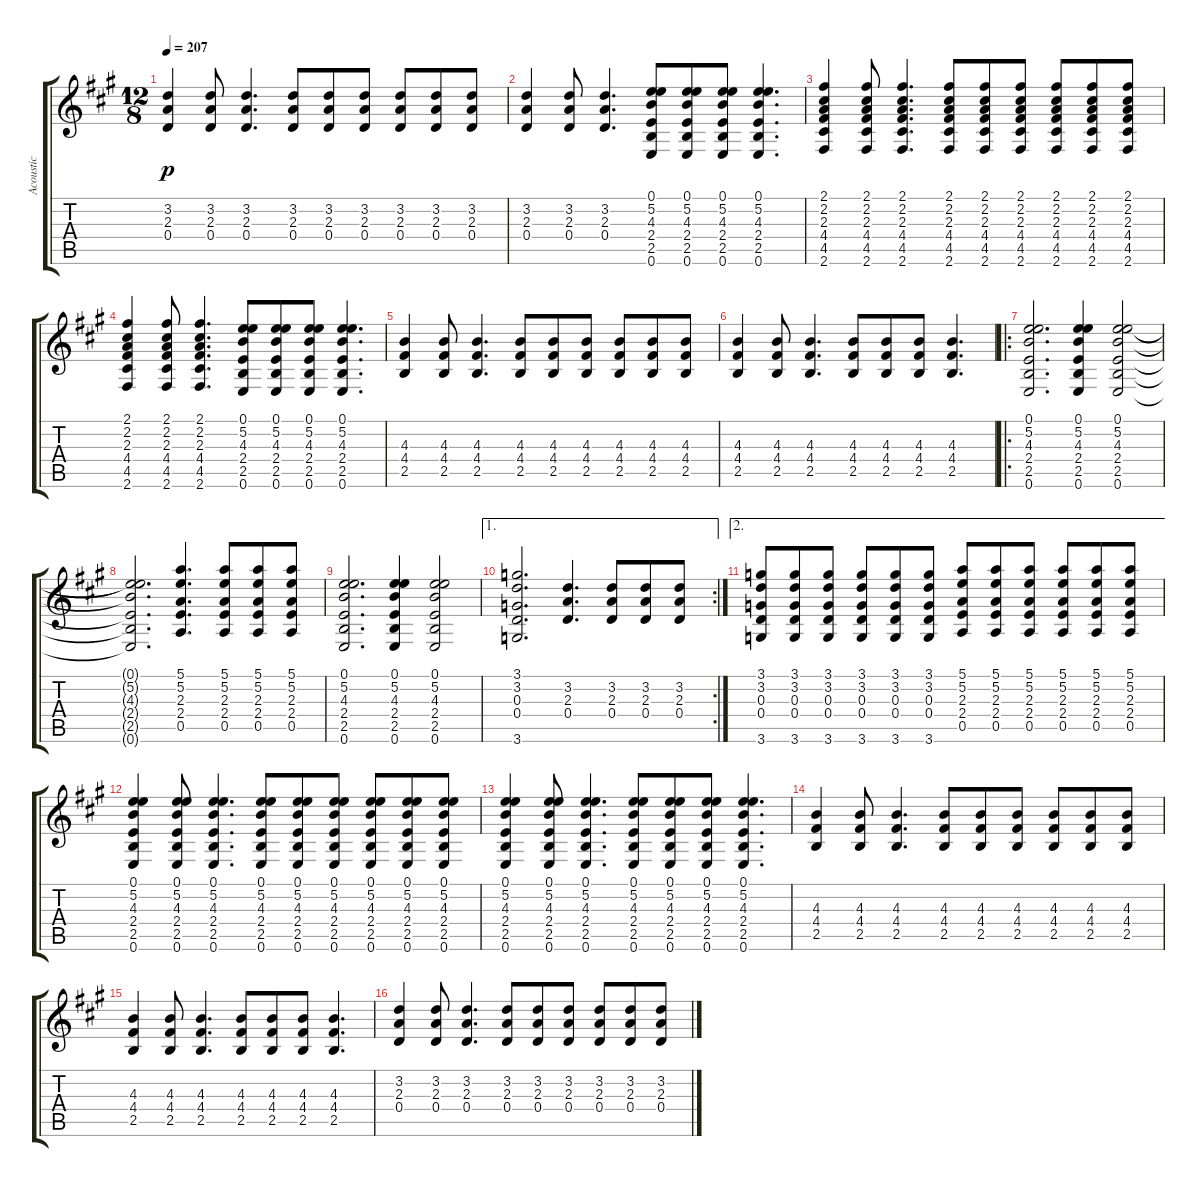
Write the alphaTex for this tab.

\track ("Acoustic" "Acoustic") {instrument acousticguitarnylon}
\staff {score tabs}
\tuning (E4 B3 G3 D3 A2 E2) {hide}
\ts (12 8)
\tempo 207
\clef g2
\ks a
(3.2 2.3 0.4).4{dy p} (3.2 2.3 0.4).8 (3.2 2.3 0.4).4{d} (3.2 2.3 0.4).8 (3.2 2.3 0.4).8 (3.2 2.3 0.4).8 (3.2 2.3 0.4).8 (3.2 2.3 0.4).8 (3.2 2.3 0.4).8 |
(3.2 2.3 0.4).4 (3.2 2.3 0.4).8 (3.2 2.3 0.4).4{d} (0.1 5.2 4.3 2.4 2.5 0.6).8 (0.1 5.2 4.3 2.4 2.5 0.6).8 (0.1 5.2 4.3 2.4 2.5 0.6).8 (0.1 5.2 4.3 2.4 2.5 0.6).4{d} |
(2.1 2.2 2.3 4.4 4.5 2.6).4 (2.1 2.2 2.3 4.4 4.5 2.6).8 (2.1 2.2 2.3 4.4 4.5 2.6).4{d} (2.1 2.2 2.3 4.4 4.5 2.6).8 (2.1 2.2 2.3 4.4 4.5 2.6).8 (2.1 2.2 2.3 4.4 4.5 2.6).8 (2.1 2.2 2.3 4.4 4.5 2.6).8 (2.1 2.2 2.3 4.4 4.5 2.6).8 (2.1 2.2 2.3 4.4 4.5 2.6).8 |
(2.1 2.2 2.3 4.4 4.5 2.6).4 (2.1 2.2 2.3 4.4 4.5 2.6).8 (2.1 2.2 2.3 4.4 4.5 2.6).4{d} (0.1 5.2 4.3 2.4 2.5 0.6).8 (0.1 5.2 4.3 2.4 2.5 0.6).8 (0.1 5.2 4.3 2.4 2.5 0.6).8 (0.1 5.2 4.3 2.4 2.5 0.6).4{d} |
(4.3 4.4 2.5).4 (4.3 4.4 2.5).8 (4.3 4.4 2.5).4{d} (4.3 4.4 2.5).8 (4.3 4.4 2.5).8 (4.3 4.4 2.5).8 (4.3 4.4 2.5).8 (4.3 4.4 2.5).8 (4.3 4.4 2.5).8 |
(4.3 4.4 2.5).4 (4.3 4.4 2.5).8 (4.3 4.4 2.5).4{d} (4.3 4.4 2.5).8 (4.3 4.4 2.5).8 (4.3 4.4 2.5).8 (4.3 4.4 2.5).4{d} |
\ro
(0.1 5.2 4.3 2.4 2.5 0.6).2{d} (0.1 5.2 4.3 2.4 2.5 0.6).4 (0.1 5.2 4.3 2.4 2.5 0.6).2 |
(0.1{t} 5.2{t} 4.3{t} 2.4{t} 2.5{t} 0.6{t}).2{d} (5.1 5.2 2.3 2.4 0.5).4{d} (5.1 5.2 2.3 2.4 0.5).8 (5.1 5.2 2.3 2.4 0.5).8 (5.1 5.2 2.3 2.4 0.5).8 |
(0.1 5.2 4.3 2.4 2.5 0.6).2{d} (0.1 5.2 4.3 2.4 2.5 0.6).4 (0.1 5.2 4.3 2.4 2.5 0.6).2 |
\ae 1
\rc 2
(3.1 3.2 0.3 0.4 3.6).2{d} (3.2 2.3 0.4).4{d} (3.2 2.3 0.4).8 (3.2 2.3 0.4).8 (3.2 2.3 0.4).8 |
\ae 2
(3.1 3.2 0.3 0.4 3.6).8 (3.1 3.2 0.3 0.4 3.6).8 (3.1 3.2 0.3 0.4 3.6).8 (3.1 3.2 0.3 0.4 3.6).8 (3.1 3.2 0.3 0.4 3.6).8 (3.1 3.2 0.3 0.4 3.6).8 (5.1 5.2 2.3 2.4 0.5).8 (5.1 5.2 2.3 2.4 0.5).8 (5.1 5.2 2.3 2.4 0.5).8 (5.1 5.2 2.3 2.4 0.5).8 (5.1 5.2 2.3 2.4 0.5).8 (5.1 5.2 2.3 2.4 0.5).8 |
(0.1 5.2 4.3 2.4 2.5 0.6).4 (0.1 5.2 4.3 2.4 2.5 0.6).8 (0.1 5.2 4.3 2.4 2.5 0.6).4{d} (0.1 5.2 4.3 2.4 2.5 0.6).8 (0.1 5.2 4.3 2.4 2.5 0.6).8 (0.1 5.2 4.3 2.4 2.5 0.6).8 (0.1 5.2 4.3 2.4 2.5 0.6).8 (0.1 5.2 4.3 2.4 2.5 0.6).8 (0.1 5.2 4.3 2.4 2.5 0.6).8 |
(0.1 5.2 4.3 2.4 2.5 0.6).4 (0.1 5.2 4.3 2.4 2.5 0.6).8 (0.1 5.2 4.3 2.4 2.5 0.6).4{d} (0.1 5.2 4.3 2.4 2.5 0.6).8 (0.1 5.2 4.3 2.4 2.5 0.6).8 (0.1 5.2 4.3 2.4 2.5 0.6).8 (0.1 5.2 4.3 2.4 2.5 0.6).4{d} |
(4.3 4.4 2.5).4 (4.3 4.4 2.5).8 (4.3 4.4 2.5).4{d} (4.3 4.4 2.5).8 (4.3 4.4 2.5).8 (4.3 4.4 2.5).8 (4.3 4.4 2.5).8 (4.3 4.4 2.5).8 (4.3 4.4 2.5).8 |
(4.3 4.4 2.5).4 (4.3 4.4 2.5).8 (4.3 4.4 2.5).4{d} (4.3 4.4 2.5).8 (4.3 4.4 2.5).8 (4.3 4.4 2.5).8 (4.3 4.4 2.5).4{d} |
(3.2 2.3 0.4).4 (3.2 2.3 0.4).8 (3.2 2.3 0.4).4{d} (3.2 2.3 0.4).8 (3.2 2.3 0.4).8 (3.2 2.3 0.4).8 (3.2 2.3 0.4).8 (3.2 2.3 0.4).8 (3.2 2.3 0.4).8
